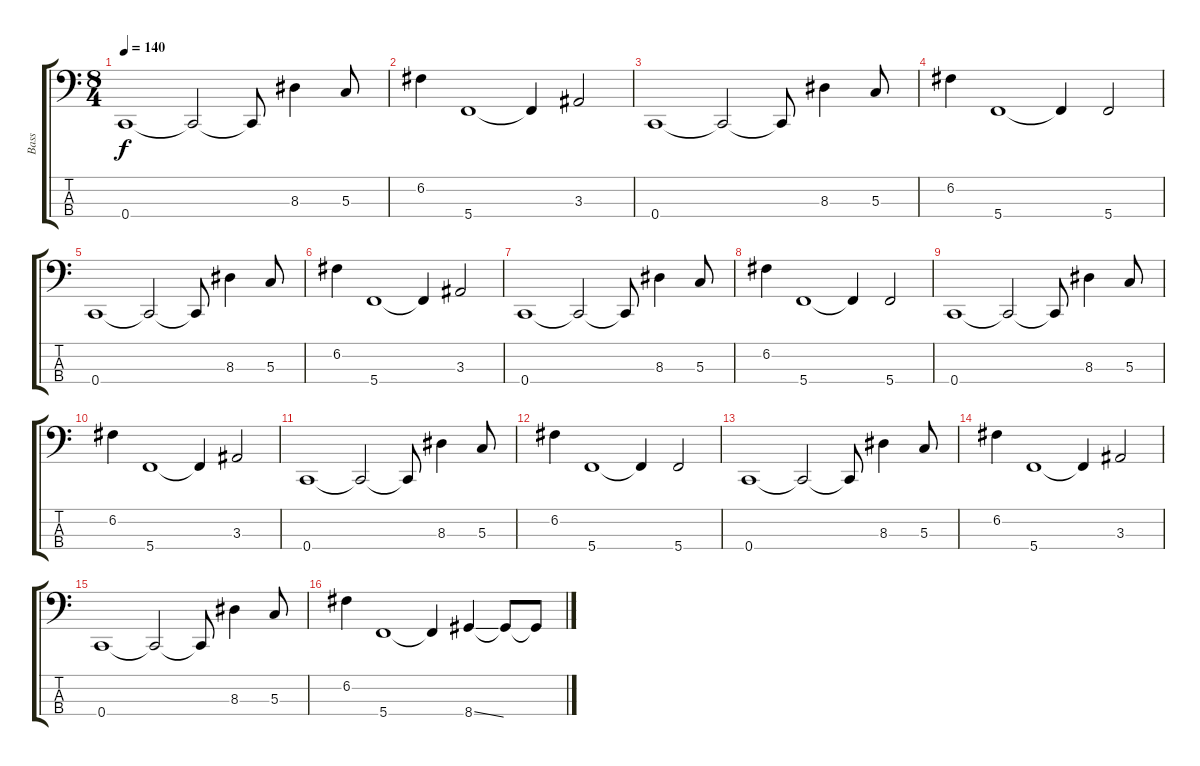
\track ("Bass" "Bass") {instrument electricbassfinger}
\staff {score tabs}
\tuning (F2 C2 G1 C1) {hide}
\ts (8 4)
\tempo 140
\clef f4
\ks c
0.4.1{dy f} 0.4{t}.2 0.4{t}.8 8.3.4 5.3.8 |
6.2.4 5.4.1 5.4{t}.4 3.3.2 |
0.4.1 0.4{t}.2 0.4{t}.8 8.3.4 5.3.8 |
6.2.4 5.4.1 5.4{t}.4 5.4.2 |
0.4.1 0.4{t}.2 0.4{t}.8 8.3.4 5.3.8 |
6.2.4 5.4.1 5.4{t}.4 3.3.2 |
0.4.1 0.4{t}.2 0.4{t}.8 8.3.4 5.3.8 |
6.2.4 5.4.1 5.4{t}.4 5.4.2 |
0.4.1 0.4{t}.2 0.4{t}.8 8.3.4 5.3.8 |
6.2.4 5.4.1 5.4{t}.4 3.3.2 |
0.4.1 0.4{t}.2 0.4{t}.8 8.3.4 5.3.8 |
6.2.4 5.4.1 5.4{t}.4 5.4.2 |
0.4.1 0.4{t}.2 0.4{t}.8 8.3.4 5.3.8 |
6.2.4 5.4.1 5.4{t}.4 3.3.2 |
0.4.1 0.4{t}.2 0.4{t}.8 8.3.4 5.3.8 |
6.2.4 5.4.1 5.4{t}.4 8.4{ss}.4 8.4{t}.8 8.4{t}.8
